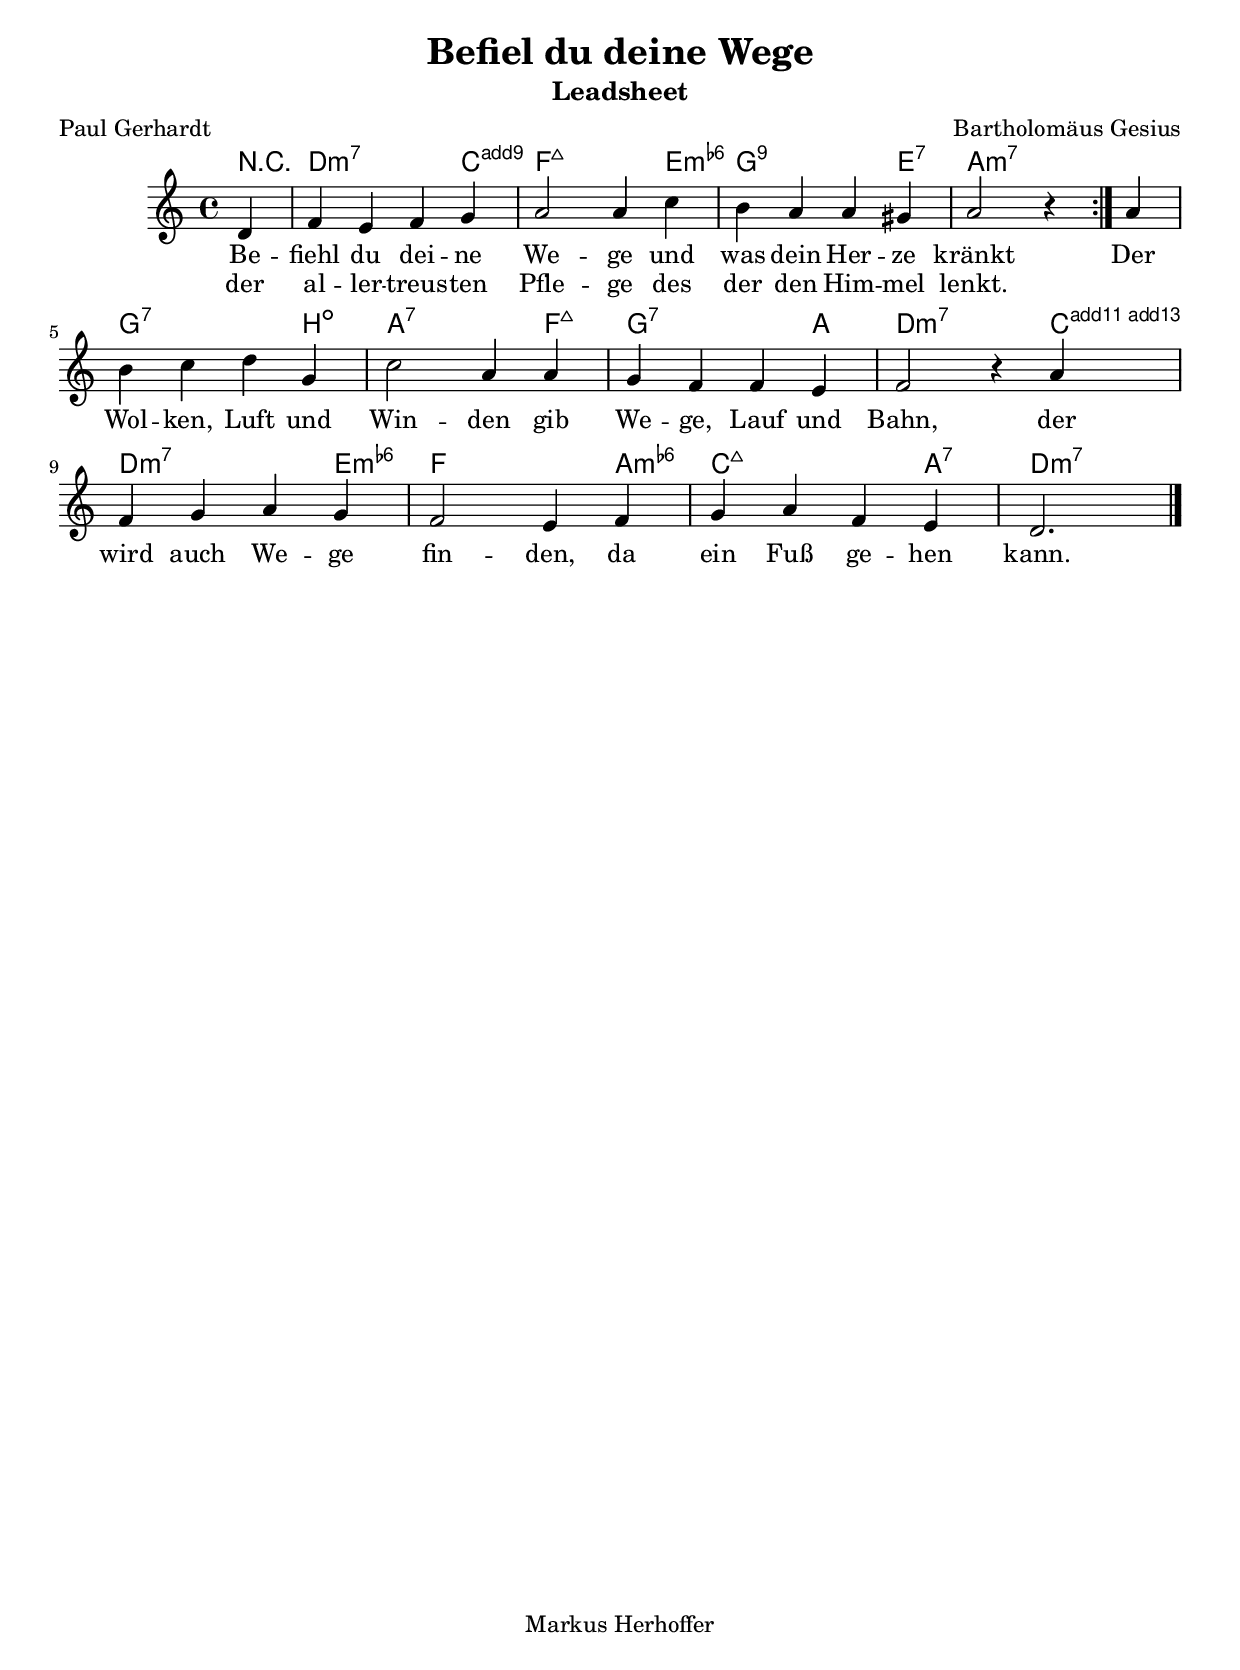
\version "2.18.2"

#(set-global-staff-size 20)
\include "deutsch.ly"

% modify maj9 and 6(add9)
% Exception music is chords with markups
chExceptionMusic = {
  <c e g d'>1-\markup { \super "add9" }
}

% Convert music to list and prepend to existing exceptions.
chExceptions = #( append
  ( sequential-music-to-chord-exceptions chExceptionMusic #t)
  ignatzekExceptions)

\layout {
  \context {
    \RemoveEmptyStaffContext
  } 
}

choral =
\relative a {
  \repeat volta 2 {
    \partial 4 
    d4 f e f g 
    a2 a4 c
    h a a gis
    a2 r4 
  }
  a h c d g, 
  c2 a4 a 
  g f f e 
  f2 r4 a 
  f g a g 
  f2 e4 f 
  g a f e d2.
  \bar "|."
}

vocals = \relative a {
  \time 4/4
  \key c \major
  \compressFullBarRests

  \choral
}

harmonies = { 
  \chordmode {
    \partial 4 
    r4
    d2.:m7
  }
  \set additionalPitchPrefix = #"add"
  <c e g d'>4    % add9
  \chordmode {
    f2.:maj7
  }
  <e g h c'>4
  \chordmode {
    g2.:9 e4:7
    a1:m7

    g2.:7 h4:dim
    a2.:7 f4:maj
    g2.:7 a4
    d2.:m7
  }
  \set additionalPitchPrefix = #"add"
  <c e g f' a'>4
  \chordmode {
    d2.:m7
  }
  <e g h c'>4 
  <f a c' >2.
  <a c' e' f'>4 
  \chordmode {
    c2.:maj7 a4:7
    d2.:m7
  }
}

\book {
  \bookOutputSuffix "voc"
  \score {
    <<
      \new ChordNames {
        \harmonies
      }
      \new Voice = "melody" { \vocals }
      \new Lyrics \lyricsto "melody" {
      <<
        {  
          Be -- fiehl du dei -- ne We -- ge und
          was dein Her -- ze kränkt }
        \new Lyrics {
          \set associatedVoice = "melody"
          der al -- ler -- treus -- ten Pfle -- ge des 
          der den Him -- mel lenkt.
	    }
      >>
        Der Wol -- ken, Luft und 
        Win -- den gib We -- ge, Lauf und Bahn, 
        der wird auch We -- ge fin -- den, 
        da ein Fuß ge -- hen kann.
    }
    >>
  }
  \header {
    title = "Befiel du deine Wege"
    subtitle = "Leadsheet"
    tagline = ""
    poet = "Paul Gerhardt"
    composer = "Bartholomäus Gesius"
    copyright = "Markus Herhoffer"
  }
  \paper {
    #(set-paper-size "a4")
    bottom-margin = 2\cm
    print-page-number = ##t
  }
}
